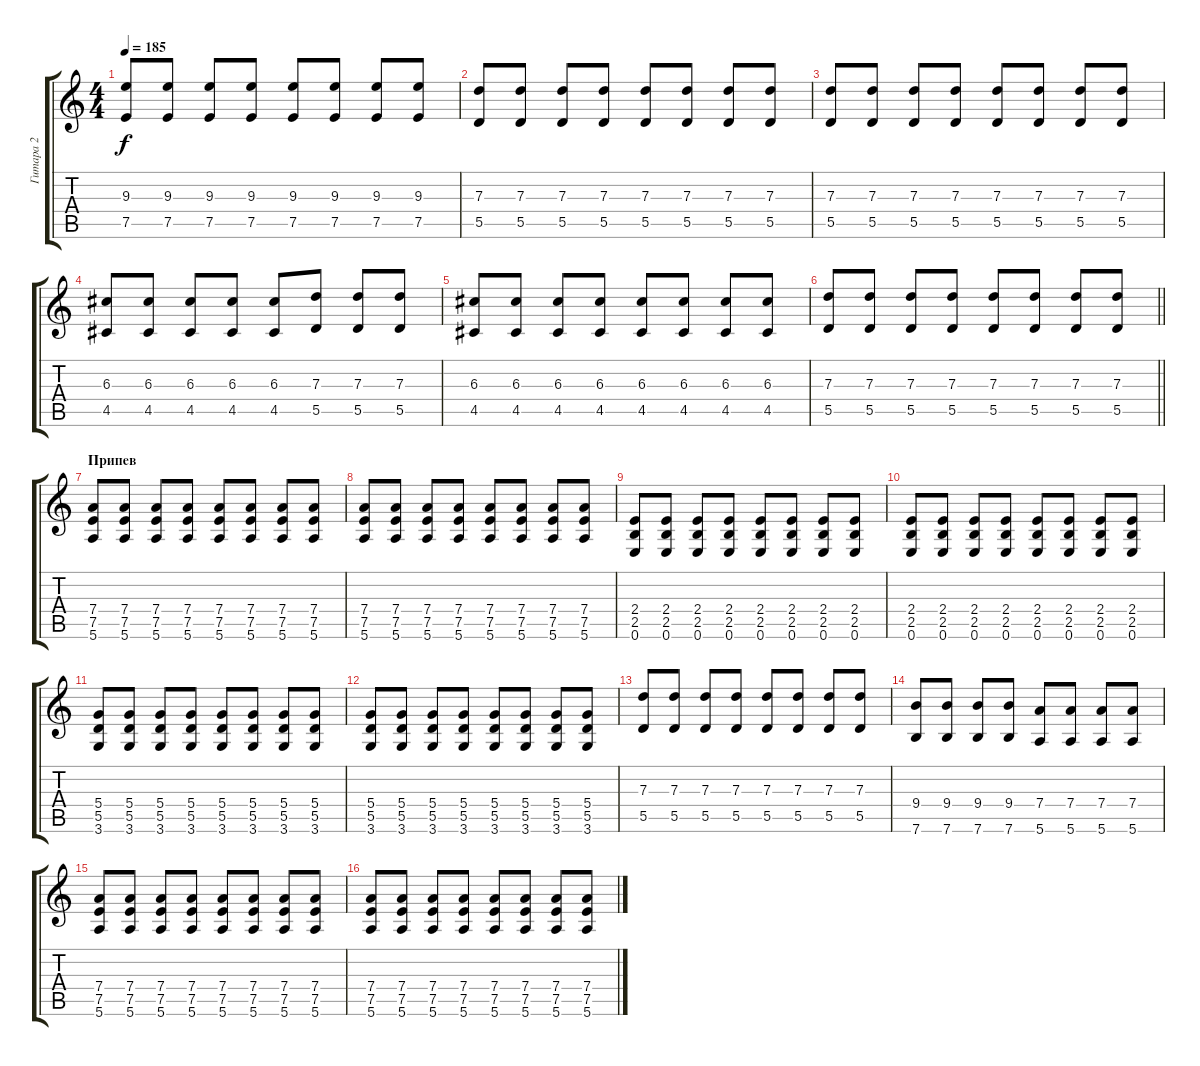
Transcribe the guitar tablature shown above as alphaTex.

\track ("Гитара 2" "Гитара 2") {instrument overdrivenguitar}
\staff {score tabs}
\tuning (E4 B3 G3 D3 A2 E2) {hide}
\ts (4 4)
\tempo 185
\clef g2
\ks c
(9.3 7.5).8{dy f} (9.3 7.5).8 (9.3 7.5).8 (9.3 7.5).8 (9.3 7.5).8 (9.3 7.5).8 (9.3 7.5).8 (9.3 7.5).8 |
(7.3 5.5).8 (7.3 5.5).8 (7.3 5.5).8 (7.3 5.5).8 (7.3 5.5).8 (7.3 5.5).8 (7.3 5.5).8 (7.3 5.5).8 |
(7.3 5.5).8 (7.3 5.5).8 (7.3 5.5).8 (7.3 5.5).8 (7.3 5.5).8 (7.3 5.5).8 (7.3 5.5).8 (7.3 5.5).8 |
(6.3 4.5).8 (6.3 4.5).8 (6.3 4.5).8 (6.3 4.5).8 (6.3 4.5).8 (7.3 5.5).8 (7.3 5.5).8 (7.3 5.5).8 |
(6.3 4.5).8 (6.3 4.5).8 (6.3 4.5).8 (6.3 4.5).8 (6.3 4.5).8 (6.3 4.5).8 (6.3 4.5).8 (6.3 4.5).8 |
\barLineRight lightlight
(7.3 5.5).8 (7.3 5.5).8 (7.3 5.5).8 (7.3 5.5).8 (7.3 5.5).8 (7.3 5.5).8 (7.3 5.5).8 (7.3 5.5).8 |
\section ("" "Припев")
(7.4 7.5 5.6).8 (7.4 7.5 5.6).8 (7.4 7.5 5.6).8 (7.4 7.5 5.6).8 (7.4 7.5 5.6).8 (7.4 7.5 5.6).8 (7.4 7.5 5.6).8 (7.4 7.5 5.6).8 |
(7.4 7.5 5.6).8 (7.4 7.5 5.6).8 (7.4 7.5 5.6).8 (7.4 7.5 5.6).8 (7.4 7.5 5.6).8 (7.4 7.5 5.6).8 (7.4 7.5 5.6).8 (7.4 7.5 5.6).8 |
(2.4 2.5 0.6).8 (2.4 2.5 0.6).8 (2.4 2.5 0.6).8 (2.4 2.5 0.6).8 (2.4 2.5 0.6).8 (2.4 2.5 0.6).8 (2.4 2.5 0.6).8 (2.4 2.5 0.6).8 |
(2.4 2.5 0.6).8 (2.4 2.5 0.6).8 (2.4 2.5 0.6).8 (2.4 2.5 0.6).8 (2.4 2.5 0.6).8 (2.4 2.5 0.6).8 (2.4 2.5 0.6).8 (2.4 2.5 0.6).8 |
(5.4 5.5 3.6).8 (5.4 5.5 3.6).8 (5.4 5.5 3.6).8 (5.4 5.5 3.6).8 (5.4 5.5 3.6).8 (5.4 5.5 3.6).8 (5.4 5.5 3.6).8 (5.4 5.5 3.6).8 |
(5.4 5.5 3.6).8 (5.4 5.5 3.6).8 (5.4 5.5 3.6).8 (5.4 5.5 3.6).8 (5.4 5.5 3.6).8 (5.4 5.5 3.6).8 (5.4 5.5 3.6).8 (5.4 5.5 3.6).8 |
(7.3 5.5).8 (7.3 5.5).8 (7.3 5.5).8 (7.3 5.5).8 (7.3 5.5).8 (7.3 5.5).8 (7.3 5.5).8 (7.3 5.5).8 |
(9.4 7.6).8 (9.4 7.6).8 (9.4 7.6).8 (9.4 7.6).8 (7.4 5.6).8 (7.4 5.6).8 (7.4 5.6).8 (7.4 5.6).8 |
(7.4 7.5 5.6).8 (7.4 7.5 5.6).8 (7.4 7.5 5.6).8 (7.4 7.5 5.6).8 (7.4 7.5 5.6).8 (7.4 7.5 5.6).8 (7.4 7.5 5.6).8 (7.4 7.5 5.6).8 |
(7.4 7.5 5.6).8 (7.4 7.5 5.6).8 (7.4 7.5 5.6).8 (7.4 7.5 5.6).8 (7.4 7.5 5.6).8 (7.4 7.5 5.6).8 (7.4 7.5 5.6).8 (7.4 7.5 5.6).8
